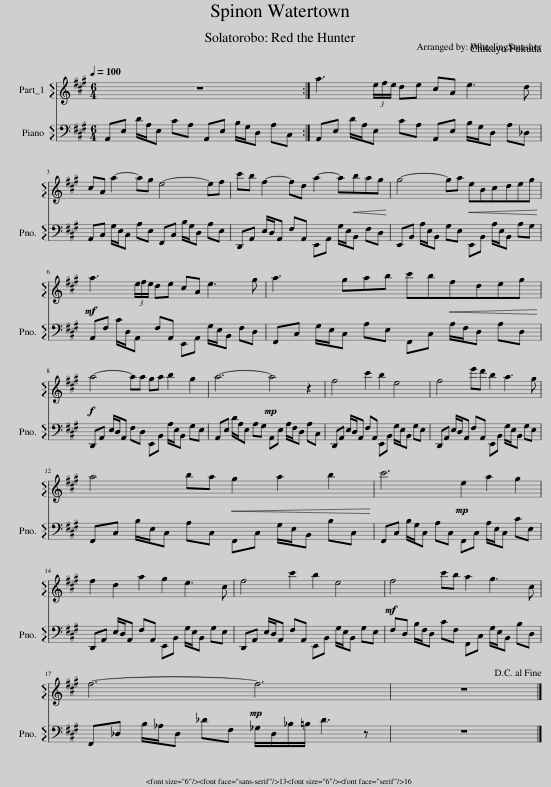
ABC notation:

X:1
%%score 1 2
L:1/8
Q:1/4=100
M:6/4
I:linebreak $
K:A
V:1 treble
V:2 bass
V:1
 z12 :| a3 (3e/f/e/ de cA e3 d |$ cA a2- ag e4- ef | c'b f2- fd a2- a!<(!bag!<)! | g4- ga!<(! eBcdeg!<)! |$ %5
!mf! a3 (3e/f/e/ de cA e3 g | a3 gab c'b!<(!fdeg!<)! |$!f! a4- aa ga b2 g2 | a6-!mp! a4 z2 | f4 c'2 b2 e4 | %10
 f4 e'd' b2 a3 g |$ a4 ba!<(! g2 a2 b2!<)! | c'6!mp! e2 a2 g2 |$ f2 d2 a2 g2 e3 c | f4 c'2 b2 e4 | %15
!mf! f4 c'b a2 g3 c |$ f6-!mp! f6 | z12!D.C.! |] %18
V:2
 A,,E, D/A,/E, CA, A,,E, B,/G,/D, A,C, :| A,,E, D/A,/E, CA, A,,E, B,/G,/D, A,_D, |$ A,,C, G,/E,/C, A,E, F,,C, B,/G,/D, A,E, | D,,A,, E,/D,/A,, F,A,, E,,A,, G,/E,/B,, F,D, | E,,B,, A,/E,/B,, G,E, E,,B,, A,/E,/B,, A,G, |$ %5
 A,,F, C/D,/A,, F,A,, E,,A,, G,/E,/B,, F,D, | F,,C, G,/E,/C, A,E, F,,C, A,/F,/D, A,D, |$ D,,A,, E,/D,/A,, F,D, E,,B,, A,/E,/B,, G,E, | A,,E, D/A,/E, A,G, A,,E, A,/F,/D, A,C, | D,,A,, E,/D,/A,, F,A,, E,,B,, G,/E,/B,, G,E, | %10
 D,,A,, E,/D,/A,, F,A,, E,,B,, G,/E,/B,, G,E, |$ F,,C, B,/E,/C, A,C, F,,C, G,/E,/B,, B,C, | F,,C, B,/G,/C, A,C, F,,C, A,/E,/C, CE, |$ D,,A,, E,/D,/A,, F,A,, E,,B,, G,/E,/B,, G,E, | D,,A,, E,/D,/A,, F,A,, E,,B,, G,/E,/B,, G,E, | %15
 F,D, B,/F,/D, CF, F,,C, G,/E,/B,, B,D, |$ F,,_D, B,/_A,/D, _DF, _G,/D,/_B,/=B,/ D3 z | z12 |] %18
